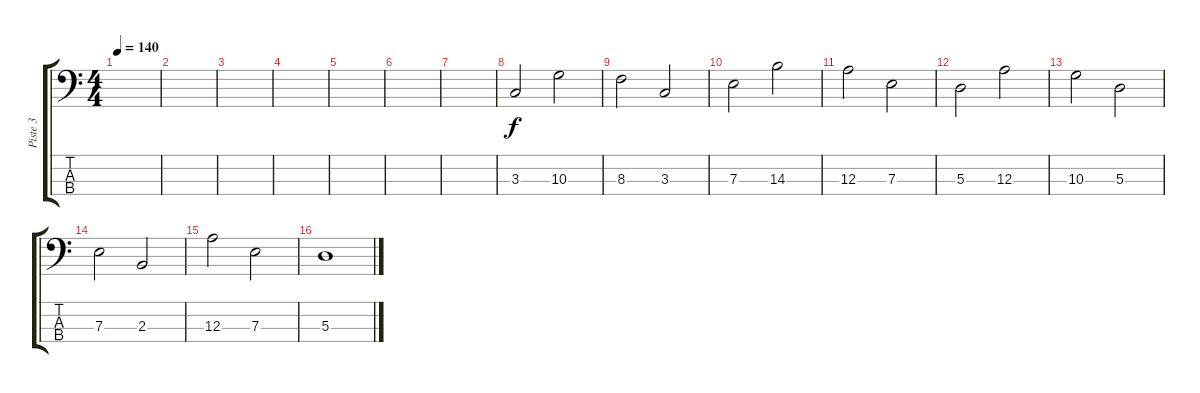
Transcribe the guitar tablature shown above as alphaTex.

\track ("Piste 3" "Piste 3") {instrument electricbassfinger}
\staff {score tabs}
\tuning (G2 D2 A1 E1) {hide}
\ts (4 4)
\tempo 140
\clef f4
\ks c
|
|
|
|
|
|
|
3.3.2 10.3.2 |
8.3.2 3.3.2 |
7.3.2 14.3.2 |
12.3.2 7.3.2 |
5.3.2 12.3.2 |
10.3.2 5.3.2 |
7.3.2 2.3.2 |
12.3.2 7.3.2 |
5.3.1
